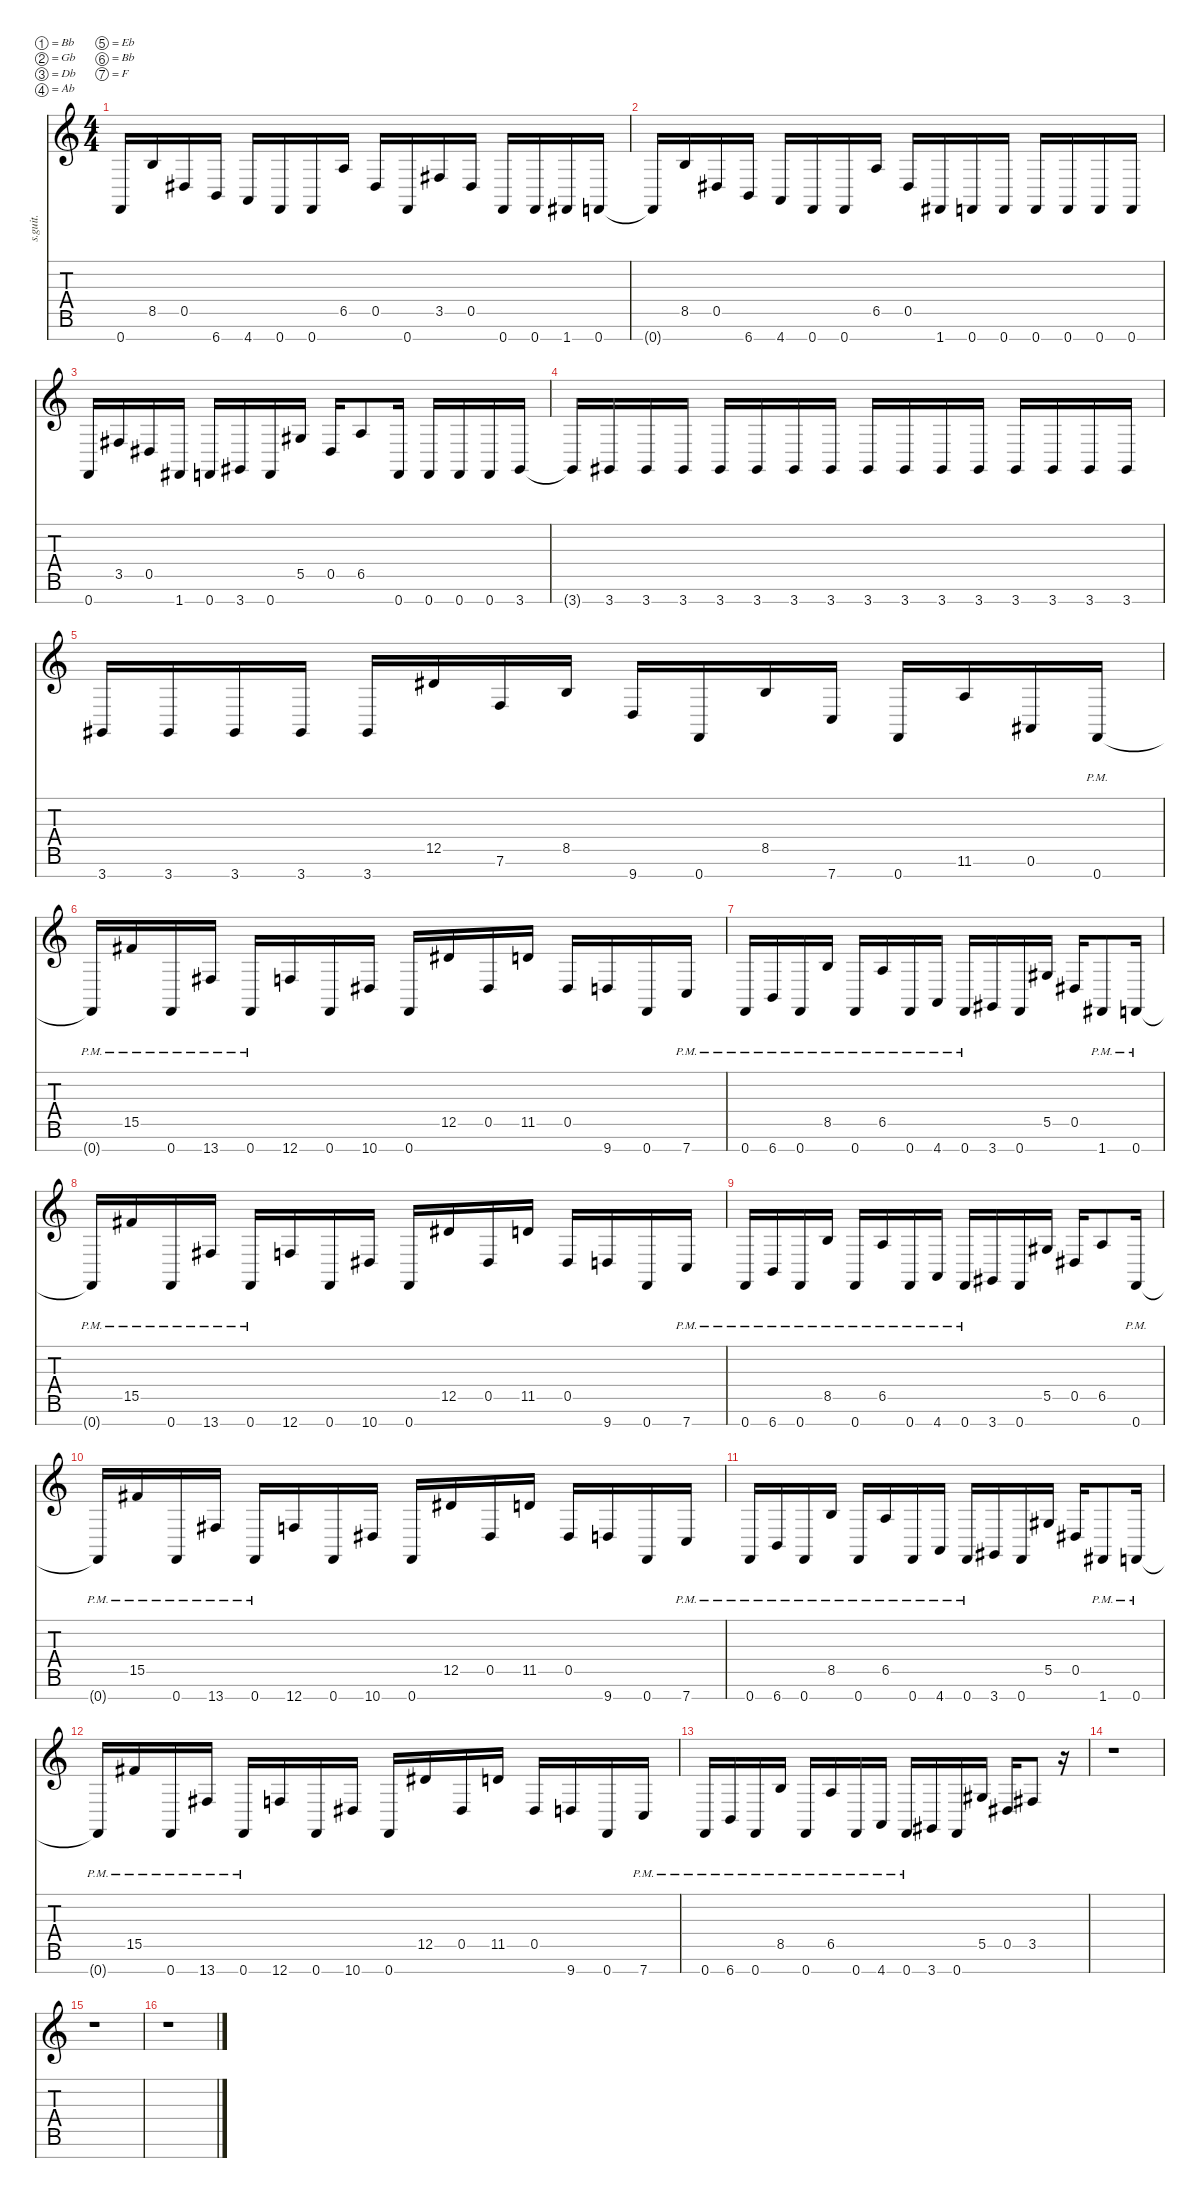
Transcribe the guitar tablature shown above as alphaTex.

\defaultSystemsLayout 4
\hideDynamics
\bracketExtendMode nobrackets
\track ("Mårten Hagström" "s.guit.") {instrument distortionguitar}
\staff {score tabs}
\tuning (Bb3 Gb3 Db3 Ab2 Eb2 Bb1 F1)
\ts (4 4)
\tempo (110 hide)
\clef g2
\ks c
0.7.16{lyrics (0 "") lyrics (1 "") lyrics (2 "") lyrics (3 "") lyrics (4 "") dy f} 8.5.16{lyrics (0 "") lyrics (1 "") lyrics (2 "") lyrics (3 "") lyrics (4 "")} 0.5{acc #}.16{lyrics (0 "") lyrics (1 "") lyrics (2 "") lyrics (3 "") lyrics (4 "")} 6.7.16{lyrics (0 "") lyrics (1 "") lyrics (2 "") lyrics (3 "") lyrics (4 "")} 4.7.16{lyrics (0 "") lyrics (1 "") lyrics (2 "") lyrics (3 "") lyrics (4 "")} 0.7.16{lyrics (0 "") lyrics (1 "") lyrics (2 "") lyrics (3 "") lyrics (4 "")} 0.7.16{lyrics (0 "") lyrics (1 "") lyrics (2 "") lyrics (3 "") lyrics (4 "")} 6.5.16{lyrics (0 "") lyrics (1 "") lyrics (2 "") lyrics (3 "") lyrics (4 "")} 0.5{acc #}.16{lyrics (0 "") lyrics (1 "") lyrics (2 "") lyrics (3 "") lyrics (4 "")} 0.7.16{lyrics (0 "") lyrics (1 "") lyrics (2 "") lyrics (3 "") lyrics (4 "")} 3.5{acc #}.16{lyrics (0 "") lyrics (1 "") lyrics (2 "") lyrics (3 "") lyrics (4 "")} 0.5{acc #}.16{lyrics (0 "") lyrics (1 "") lyrics (2 "") lyrics (3 "") lyrics (4 "")} 0.7.16{lyrics (0 "") lyrics (1 "") lyrics (2 "") lyrics (3 "") lyrics (4 "")} 0.7.16{lyrics (0 "") lyrics (1 "") lyrics (2 "") lyrics (3 "") lyrics (4 "")} 1.7{acc #}.16{lyrics (0 "") lyrics (1 "") lyrics (2 "") lyrics (3 "") lyrics (4 "")} 0.7.16{lyrics (0 "") lyrics (1 "") lyrics (2 "") lyrics (3 "") lyrics (4 "")} |
0.7{t}.16{lyrics (0 "") lyrics (1 "") lyrics (2 "") lyrics (3 "") lyrics (4 "")} 8.5.16{lyrics (0 "") lyrics (1 "") lyrics (2 "") lyrics (3 "") lyrics (4 "")} 0.5{acc #}.16{lyrics (0 "") lyrics (1 "") lyrics (2 "") lyrics (3 "") lyrics (4 "")} 6.7.16{lyrics (0 "") lyrics (1 "") lyrics (2 "") lyrics (3 "") lyrics (4 "")} 4.7.16{lyrics (0 "") lyrics (1 "") lyrics (2 "") lyrics (3 "") lyrics (4 "")} 0.7.16{lyrics (0 "") lyrics (1 "") lyrics (2 "") lyrics (3 "") lyrics (4 "")} 0.7.16{lyrics (0 "") lyrics (1 "") lyrics (2 "") lyrics (3 "") lyrics (4 "")} 6.5.16{lyrics (0 "") lyrics (1 "") lyrics (2 "") lyrics (3 "") lyrics (4 "")} 0.5{acc #}.16{lyrics (0 "") lyrics (1 "") lyrics (2 "") lyrics (3 "") lyrics (4 "")} 1.7{acc #}.16{lyrics (0 "") lyrics (1 "") lyrics (2 "") lyrics (3 "") lyrics (4 "")} 0.7.16{lyrics (0 "") lyrics (1 "") lyrics (2 "") lyrics (3 "") lyrics (4 "")} 0.7.16{lyrics (0 "") lyrics (1 "") lyrics (2 "") lyrics (3 "") lyrics (4 "")} 0.7.16{lyrics (0 "") lyrics (1 "") lyrics (2 "") lyrics (3 "") lyrics (4 "")} 0.7.16{lyrics (0 "") lyrics (1 "") lyrics (2 "") lyrics (3 "") lyrics (4 "")} 0.7.16{lyrics (0 "") lyrics (1 "") lyrics (2 "") lyrics (3 "") lyrics (4 "")} 0.7.16{lyrics (0 "") lyrics (1 "") lyrics (2 "") lyrics (3 "") lyrics (4 "")} |
0.7.16{lyrics (0 "") lyrics (1 "") lyrics (2 "") lyrics (3 "") lyrics (4 "")} 3.5{acc #}.16{lyrics (0 "") lyrics (1 "") lyrics (2 "") lyrics (3 "") lyrics (4 "")} 0.5{acc #}.16{lyrics (0 "") lyrics (1 "") lyrics (2 "") lyrics (3 "") lyrics (4 "")} 1.7{acc #}.16{lyrics (0 "") lyrics (1 "") lyrics (2 "") lyrics (3 "") lyrics (4 "")} 0.7.16{lyrics (0 "") lyrics (1 "") lyrics (2 "") lyrics (3 "") lyrics (4 "")} 3.7{acc #}.16{lyrics (0 "") lyrics (1 "") lyrics (2 "") lyrics (3 "") lyrics (4 "")} 0.7.16{lyrics (0 "") lyrics (1 "") lyrics (2 "") lyrics (3 "") lyrics (4 "")} 5.5{acc #}.16{lyrics (0 "") lyrics (1 "") lyrics (2 "") lyrics (3 "") lyrics (4 "")} 0.5{acc #}.16{lyrics (0 "") lyrics (1 "") lyrics (2 "") lyrics (3 "") lyrics (4 "")} 6.5.8{lyrics (0 "") lyrics (1 "") lyrics (2 "") lyrics (3 "") lyrics (4 "")} 0.7.16{lyrics (0 "") lyrics (1 "") lyrics (2 "") lyrics (3 "") lyrics (4 "")} 0.7.16{lyrics (0 "") lyrics (1 "") lyrics (2 "") lyrics (3 "") lyrics (4 "")} 0.7.16{lyrics (0 "") lyrics (1 "") lyrics (2 "") lyrics (3 "") lyrics (4 "")} 0.7.16{lyrics (0 "") lyrics (1 "") lyrics (2 "") lyrics (3 "") lyrics (4 "")} 3.7{acc #}.16{lyrics (0 "") lyrics (1 "") lyrics (2 "") lyrics (3 "") lyrics (4 "")} |
3.7{t acc #}.16{lyrics (0 "") lyrics (1 "") lyrics (2 "") lyrics (3 "") lyrics (4 "")} 3.7{acc #}.16{lyrics (0 "") lyrics (1 "") lyrics (2 "") lyrics (3 "") lyrics (4 "")} 3.7{acc #}.16{lyrics (0 "") lyrics (1 "") lyrics (2 "") lyrics (3 "") lyrics (4 "")} 3.7{acc #}.16{lyrics (0 "") lyrics (1 "") lyrics (2 "") lyrics (3 "") lyrics (4 "")} 3.7{acc #}.16{lyrics (0 "") lyrics (1 "") lyrics (2 "") lyrics (3 "") lyrics (4 "")} 3.7{acc #}.16{lyrics (0 "") lyrics (1 "") lyrics (2 "") lyrics (3 "") lyrics (4 "")} 3.7{acc #}.16{lyrics (0 "") lyrics (1 "") lyrics (2 "") lyrics (3 "") lyrics (4 "")} 3.7{acc #}.16{lyrics (0 "") lyrics (1 "") lyrics (2 "") lyrics (3 "") lyrics (4 "")} 3.7{acc #}.16{lyrics (0 "") lyrics (1 "") lyrics (2 "") lyrics (3 "") lyrics (4 "")} 3.7{acc #}.16{lyrics (0 "") lyrics (1 "") lyrics (2 "") lyrics (3 "") lyrics (4 "")} 3.7{acc #}.16{lyrics (0 "") lyrics (1 "") lyrics (2 "") lyrics (3 "") lyrics (4 "")} 3.7{acc #}.16{lyrics (0 "") lyrics (1 "") lyrics (2 "") lyrics (3 "") lyrics (4 "")} 3.7{acc #}.16{lyrics (0 "") lyrics (1 "") lyrics (2 "") lyrics (3 "") lyrics (4 "")} 3.7{acc #}.16{lyrics (0 "") lyrics (1 "") lyrics (2 "") lyrics (3 "") lyrics (4 "")} 3.7{acc #}.16{lyrics (0 "") lyrics (1 "") lyrics (2 "") lyrics (3 "") lyrics (4 "")} 3.7{acc #}.16{lyrics (0 "") lyrics (1 "") lyrics (2 "") lyrics (3 "") lyrics (4 "")} |
3.7{acc #}.16{lyrics (0 "") lyrics (1 "") lyrics (2 "") lyrics (3 "") lyrics (4 "")} 3.7{acc #}.16{lyrics (0 "") lyrics (1 "") lyrics (2 "") lyrics (3 "") lyrics (4 "")} 3.7{acc #}.16{lyrics (0 "") lyrics (1 "") lyrics (2 "") lyrics (3 "") lyrics (4 "")} 3.7{acc #}.16{lyrics (0 "") lyrics (1 "") lyrics (2 "") lyrics (3 "") lyrics (4 "")} 3.7{acc #}.16{lyrics (0 "") lyrics (1 "") lyrics (2 "") lyrics (3 "") lyrics (4 "")} 12.5{acc #}.16{lyrics (0 "") lyrics (1 "") lyrics (2 "") lyrics (3 "") lyrics (4 "")} 7.6.16{lyrics (0 "") lyrics (1 "") lyrics (2 "") lyrics (3 "") lyrics (4 "")} 8.5.16{lyrics (0 "") lyrics (1 "") lyrics (2 "") lyrics (3 "") lyrics (4 "")} 9.7.16{lyrics (0 "") lyrics (1 "") lyrics (2 "") lyrics (3 "") lyrics (4 "")} 0.7.16{lyrics (0 "") lyrics (1 "") lyrics (2 "") lyrics (3 "") lyrics (4 "")} 8.5.16{lyrics (0 "") lyrics (1 "") lyrics (2 "") lyrics (3 "") lyrics (4 "")} 7.7.16{lyrics (0 "") lyrics (1 "") lyrics (2 "") lyrics (3 "") lyrics (4 "")} 0.7.16{lyrics (0 "") lyrics (1 "") lyrics (2 "") lyrics (3 "") lyrics (4 "")} 11.6.16{lyrics (0 "") lyrics (1 "") lyrics (2 "") lyrics (3 "") lyrics (4 "")} 0.6{acc #}.16{lyrics (0 "") lyrics (1 "") lyrics (2 "") lyrics (3 "") lyrics (4 "")} 0.7{pm}.16{lyrics (0 "") lyrics (1 "") lyrics (2 "") lyrics (3 "") lyrics (4 "")} |
0.7{pm t}.16{lyrics (0 "") lyrics (1 "") lyrics (2 "") lyrics (3 "") lyrics (4 "")} 15.5{pm acc #}.16{lyrics (0 "") lyrics (1 "") lyrics (2 "") lyrics (3 "") lyrics (4 "")} 0.7{pm}.16{lyrics (0 "") lyrics (1 "") lyrics (2 "") lyrics (3 "") lyrics (4 "")} 13.7{pm acc #}.16{lyrics (0 "") lyrics (1 "") lyrics (2 "") lyrics (3 "") lyrics (4 "")} 0.7{pm}.16{lyrics (0 "") lyrics (1 "") lyrics (2 "") lyrics (3 "") lyrics (4 "")} 12.7.16{lyrics (0 "") lyrics (1 "") lyrics (2 "") lyrics (3 "") lyrics (4 "")} 0.7.16{lyrics (0 "") lyrics (1 "") lyrics (2 "") lyrics (3 "") lyrics (4 "")} 10.7{acc #}.16{lyrics (0 "") lyrics (1 "") lyrics (2 "") lyrics (3 "") lyrics (4 "")} 0.7.16{lyrics (0 "") lyrics (1 "") lyrics (2 "") lyrics (3 "") lyrics (4 "")} 12.5{acc #}.16{lyrics (0 "") lyrics (1 "") lyrics (2 "") lyrics (3 "") lyrics (4 "")} 0.5{acc #}.16{lyrics (0 "") lyrics (1 "") lyrics (2 "") lyrics (3 "") lyrics (4 "")} 11.5.16{lyrics (0 "") lyrics (1 "") lyrics (2 "") lyrics (3 "") lyrics (4 "")} 0.5{acc #}.16{lyrics (0 "") lyrics (1 "") lyrics (2 "") lyrics (3 "") lyrics (4 "")} 9.7.16{lyrics (0 "") lyrics (1 "") lyrics (2 "") lyrics (3 "") lyrics (4 "")} 0.7.16{lyrics (0 "") lyrics (1 "") lyrics (2 "") lyrics (3 "") lyrics (4 "")} 7.7{pm}.16{lyrics (0 "") lyrics (1 "") lyrics (2 "") lyrics (3 "") lyrics (4 "")} |
0.7{pm}.16{lyrics (0 "") lyrics (1 "") lyrics (2 "") lyrics (3 "") lyrics (4 "")} 6.7{pm}.16{lyrics (0 "") lyrics (1 "") lyrics (2 "") lyrics (3 "") lyrics (4 "")} 0.7{pm}.16{lyrics (0 "") lyrics (1 "") lyrics (2 "") lyrics (3 "") lyrics (4 "")} 8.5{pm}.16{lyrics (0 "") lyrics (1 "") lyrics (2 "") lyrics (3 "") lyrics (4 "")} 0.7{pm}.16{lyrics (0 "") lyrics (1 "") lyrics (2 "") lyrics (3 "") lyrics (4 "")} 6.5{pm}.16{lyrics (0 "") lyrics (1 "") lyrics (2 "") lyrics (3 "") lyrics (4 "")} 0.7{pm}.16{lyrics (0 "") lyrics (1 "") lyrics (2 "") lyrics (3 "") lyrics (4 "")} 4.7{pm}.16{lyrics (0 "") lyrics (1 "") lyrics (2 "") lyrics (3 "") lyrics (4 "")} 0.7{pm}.16{lyrics (0 "") lyrics (1 "") lyrics (2 "") lyrics (3 "") lyrics (4 "")} 3.7{acc #}.16{lyrics (0 "") lyrics (1 "") lyrics (2 "") lyrics (3 "") lyrics (4 "")} 0.7.16{lyrics (0 "") lyrics (1 "") lyrics (2 "") lyrics (3 "") lyrics (4 "")} 5.5{acc #}.16{lyrics (0 "") lyrics (1 "") lyrics (2 "") lyrics (3 "") lyrics (4 "")} 0.5{acc #}.16{lyrics (0 "") lyrics (1 "") lyrics (2 "") lyrics (3 "") lyrics (4 "")} 1.7{pm acc #}.8{lyrics (0 "") lyrics (1 "") lyrics (2 "") lyrics (3 "") lyrics (4 "")} 0.7{pm}.16{lyrics (0 "") lyrics (1 "") lyrics (2 "") lyrics (3 "") lyrics (4 "")} |
0.7{pm t}.16{lyrics (0 "") lyrics (1 "") lyrics (2 "") lyrics (3 "") lyrics (4 "")} 15.5{pm acc #}.16{lyrics (0 "") lyrics (1 "") lyrics (2 "") lyrics (3 "") lyrics (4 "")} 0.7{pm}.16{lyrics (0 "") lyrics (1 "") lyrics (2 "") lyrics (3 "") lyrics (4 "")} 13.7{pm acc #}.16{lyrics (0 "") lyrics (1 "") lyrics (2 "") lyrics (3 "") lyrics (4 "")} 0.7{pm}.16{lyrics (0 "") lyrics (1 "") lyrics (2 "") lyrics (3 "") lyrics (4 "")} 12.7.16{lyrics (0 "") lyrics (1 "") lyrics (2 "") lyrics (3 "") lyrics (4 "")} 0.7.16{lyrics (0 "") lyrics (1 "") lyrics (2 "") lyrics (3 "") lyrics (4 "")} 10.7{acc #}.16{lyrics (0 "") lyrics (1 "") lyrics (2 "") lyrics (3 "") lyrics (4 "")} 0.7.16{lyrics (0 "") lyrics (1 "") lyrics (2 "") lyrics (3 "") lyrics (4 "")} 12.5{acc #}.16{lyrics (0 "") lyrics (1 "") lyrics (2 "") lyrics (3 "") lyrics (4 "")} 0.5{acc #}.16{lyrics (0 "") lyrics (1 "") lyrics (2 "") lyrics (3 "") lyrics (4 "")} 11.5.16{lyrics (0 "") lyrics (1 "") lyrics (2 "") lyrics (3 "") lyrics (4 "")} 0.5{acc #}.16{lyrics (0 "") lyrics (1 "") lyrics (2 "") lyrics (3 "") lyrics (4 "")} 9.7.16{lyrics (0 "") lyrics (1 "") lyrics (2 "") lyrics (3 "") lyrics (4 "")} 0.7.16{lyrics (0 "") lyrics (1 "") lyrics (2 "") lyrics (3 "") lyrics (4 "")} 7.7{pm}.16{lyrics (0 "") lyrics (1 "") lyrics (2 "") lyrics (3 "") lyrics (4 "")} |
0.7{pm}.16{lyrics (0 "") lyrics (1 "") lyrics (2 "") lyrics (3 "") lyrics (4 "")} 6.7{pm}.16{lyrics (0 "") lyrics (1 "") lyrics (2 "") lyrics (3 "") lyrics (4 "")} 0.7{pm}.16{lyrics (0 "") lyrics (1 "") lyrics (2 "") lyrics (3 "") lyrics (4 "")} 8.5{pm}.16{lyrics (0 "") lyrics (1 "") lyrics (2 "") lyrics (3 "") lyrics (4 "")} 0.7{pm}.16{lyrics (0 "") lyrics (1 "") lyrics (2 "") lyrics (3 "") lyrics (4 "")} 6.5{pm}.16{lyrics (0 "") lyrics (1 "") lyrics (2 "") lyrics (3 "") lyrics (4 "")} 0.7{pm}.16{lyrics (0 "") lyrics (1 "") lyrics (2 "") lyrics (3 "") lyrics (4 "")} 4.7{pm}.16{lyrics (0 "") lyrics (1 "") lyrics (2 "") lyrics (3 "") lyrics (4 "")} 0.7{pm}.16{lyrics (0 "") lyrics (1 "") lyrics (2 "") lyrics (3 "") lyrics (4 "")} 3.7{acc #}.16{lyrics (0 "") lyrics (1 "") lyrics (2 "") lyrics (3 "") lyrics (4 "")} 0.7.16{lyrics (0 "") lyrics (1 "") lyrics (2 "") lyrics (3 "") lyrics (4 "")} 5.5{acc #}.16{lyrics (0 "") lyrics (1 "") lyrics (2 "") lyrics (3 "") lyrics (4 "")} 0.5{acc #}.16{lyrics (0 "") lyrics (1 "") lyrics (2 "") lyrics (3 "") lyrics (4 "")} 6.5.8{lyrics (0 "") lyrics (1 "") lyrics (2 "") lyrics (3 "") lyrics (4 "")} 0.7{pm}.16{lyrics (0 "") lyrics (1 "") lyrics (2 "") lyrics (3 "") lyrics (4 "")} |
0.7{pm t}.16{lyrics (0 "") lyrics (1 "") lyrics (2 "") lyrics (3 "") lyrics (4 "")} 15.5{pm acc #}.16{lyrics (0 "") lyrics (1 "") lyrics (2 "") lyrics (3 "") lyrics (4 "")} 0.7{pm}.16{lyrics (0 "") lyrics (1 "") lyrics (2 "") lyrics (3 "") lyrics (4 "")} 13.7{pm acc #}.16{lyrics (0 "") lyrics (1 "") lyrics (2 "") lyrics (3 "") lyrics (4 "")} 0.7{pm}.16{lyrics (0 "") lyrics (1 "") lyrics (2 "") lyrics (3 "") lyrics (4 "")} 12.7.16{lyrics (0 "") lyrics (1 "") lyrics (2 "") lyrics (3 "") lyrics (4 "")} 0.7.16{lyrics (0 "") lyrics (1 "") lyrics (2 "") lyrics (3 "") lyrics (4 "")} 10.7{acc #}.16{lyrics (0 "") lyrics (1 "") lyrics (2 "") lyrics (3 "") lyrics (4 "")} 0.7.16{lyrics (0 "") lyrics (1 "") lyrics (2 "") lyrics (3 "") lyrics (4 "")} 12.5{acc #}.16{lyrics (0 "") lyrics (1 "") lyrics (2 "") lyrics (3 "") lyrics (4 "")} 0.5{acc #}.16{lyrics (0 "") lyrics (1 "") lyrics (2 "") lyrics (3 "") lyrics (4 "")} 11.5.16{lyrics (0 "") lyrics (1 "") lyrics (2 "") lyrics (3 "") lyrics (4 "")} 0.5{acc #}.16{lyrics (0 "") lyrics (1 "") lyrics (2 "") lyrics (3 "") lyrics (4 "")} 9.7.16{lyrics (0 "") lyrics (1 "") lyrics (2 "") lyrics (3 "") lyrics (4 "")} 0.7.16{lyrics (0 "") lyrics (1 "") lyrics (2 "") lyrics (3 "") lyrics (4 "")} 7.7{pm}.16{lyrics (0 "") lyrics (1 "") lyrics (2 "") lyrics (3 "") lyrics (4 "")} |
0.7{pm}.16{lyrics (0 "") lyrics (1 "") lyrics (2 "") lyrics (3 "") lyrics (4 "")} 6.7{pm}.16{lyrics (0 "") lyrics (1 "") lyrics (2 "") lyrics (3 "") lyrics (4 "")} 0.7{pm}.16{lyrics (0 "") lyrics (1 "") lyrics (2 "") lyrics (3 "") lyrics (4 "")} 8.5{pm}.16{lyrics (0 "") lyrics (1 "") lyrics (2 "") lyrics (3 "") lyrics (4 "")} 0.7{pm}.16{lyrics (0 "") lyrics (1 "") lyrics (2 "") lyrics (3 "") lyrics (4 "")} 6.5{pm}.16{lyrics (0 "") lyrics (1 "") lyrics (2 "") lyrics (3 "") lyrics (4 "")} 0.7{pm}.16{lyrics (0 "") lyrics (1 "") lyrics (2 "") lyrics (3 "") lyrics (4 "")} 4.7{pm}.16{lyrics (0 "") lyrics (1 "") lyrics (2 "") lyrics (3 "") lyrics (4 "")} 0.7{pm}.16{lyrics (0 "") lyrics (1 "") lyrics (2 "") lyrics (3 "") lyrics (4 "")} 3.7{acc #}.16{lyrics (0 "") lyrics (1 "") lyrics (2 "") lyrics (3 "") lyrics (4 "")} 0.7.16{lyrics (0 "") lyrics (1 "") lyrics (2 "") lyrics (3 "") lyrics (4 "")} 5.5{acc #}.16{lyrics (0 "") lyrics (1 "") lyrics (2 "") lyrics (3 "") lyrics (4 "")} 0.5{acc #}.16{lyrics (0 "") lyrics (1 "") lyrics (2 "") lyrics (3 "") lyrics (4 "")} 1.7{pm acc #}.8{lyrics (0 "") lyrics (1 "") lyrics (2 "") lyrics (3 "") lyrics (4 "")} 0.7{pm}.16{lyrics (0 "") lyrics (1 "") lyrics (2 "") lyrics (3 "") lyrics (4 "")} |
0.7{pm t}.16{lyrics (0 "") lyrics (1 "") lyrics (2 "") lyrics (3 "") lyrics (4 "")} 15.5{pm acc #}.16{lyrics (0 "") lyrics (1 "") lyrics (2 "") lyrics (3 "") lyrics (4 "")} 0.7{pm}.16{lyrics (0 "") lyrics (1 "") lyrics (2 "") lyrics (3 "") lyrics (4 "")} 13.7{pm acc #}.16{lyrics (0 "") lyrics (1 "") lyrics (2 "") lyrics (3 "") lyrics (4 "")} 0.7{pm}.16{lyrics (0 "") lyrics (1 "") lyrics (2 "") lyrics (3 "") lyrics (4 "")} 12.7.16{lyrics (0 "") lyrics (1 "") lyrics (2 "") lyrics (3 "") lyrics (4 "")} 0.7.16{lyrics (0 "") lyrics (1 "") lyrics (2 "") lyrics (3 "") lyrics (4 "")} 10.7{acc #}.16{lyrics (0 "") lyrics (1 "") lyrics (2 "") lyrics (3 "") lyrics (4 "")} 0.7.16{lyrics (0 "") lyrics (1 "") lyrics (2 "") lyrics (3 "") lyrics (4 "")} 12.5{acc #}.16{lyrics (0 "") lyrics (1 "") lyrics (2 "") lyrics (3 "") lyrics (4 "")} 0.5{acc #}.16{lyrics (0 "") lyrics (1 "") lyrics (2 "") lyrics (3 "") lyrics (4 "")} 11.5.16{lyrics (0 "") lyrics (1 "") lyrics (2 "") lyrics (3 "") lyrics (4 "")} 0.5{acc #}.16{lyrics (0 "") lyrics (1 "") lyrics (2 "") lyrics (3 "") lyrics (4 "")} 9.7.16{lyrics (0 "") lyrics (1 "") lyrics (2 "") lyrics (3 "") lyrics (4 "")} 0.7.16{lyrics (0 "") lyrics (1 "") lyrics (2 "") lyrics (3 "") lyrics (4 "")} 7.7{pm}.16{lyrics (0 "") lyrics (1 "") lyrics (2 "") lyrics (3 "") lyrics (4 "")} |
0.7{pm}.16{lyrics (0 "") lyrics (1 "") lyrics (2 "") lyrics (3 "") lyrics (4 "")} 6.7{pm}.16{lyrics (0 "") lyrics (1 "") lyrics (2 "") lyrics (3 "") lyrics (4 "")} 0.7{pm}.16{lyrics (0 "") lyrics (1 "") lyrics (2 "") lyrics (3 "") lyrics (4 "")} 8.5{pm}.16{lyrics (0 "") lyrics (1 "") lyrics (2 "") lyrics (3 "") lyrics (4 "")} 0.7{pm}.16{lyrics (0 "") lyrics (1 "") lyrics (2 "") lyrics (3 "") lyrics (4 "")} 6.5{pm}.16{lyrics (0 "") lyrics (1 "") lyrics (2 "") lyrics (3 "") lyrics (4 "")} 0.7{pm}.16{lyrics (0 "") lyrics (1 "") lyrics (2 "") lyrics (3 "") lyrics (4 "")} 4.7{pm}.16{lyrics (0 "") lyrics (1 "") lyrics (2 "") lyrics (3 "") lyrics (4 "")} 0.7{pm}.16{lyrics (0 "") lyrics (1 "") lyrics (2 "") lyrics (3 "") lyrics (4 "")} 3.7{acc #}.16{lyrics (0 "") lyrics (1 "") lyrics (2 "") lyrics (3 "") lyrics (4 "")} 0.7.16{lyrics (0 "") lyrics (1 "") lyrics (2 "") lyrics (3 "") lyrics (4 "")} 5.5{acc #}.16{lyrics (0 "") lyrics (1 "") lyrics (2 "") lyrics (3 "") lyrics (4 "")} 0.5{acc #}.16{lyrics (0 "") lyrics (1 "") lyrics (2 "") lyrics (3 "") lyrics (4 "")} 3.5{acc #}.8{lyrics (0 "") lyrics (1 "") lyrics (2 "") lyrics (3 "") lyrics (4 "")} r.16 |
r.1 |
r.1 |
r.1
